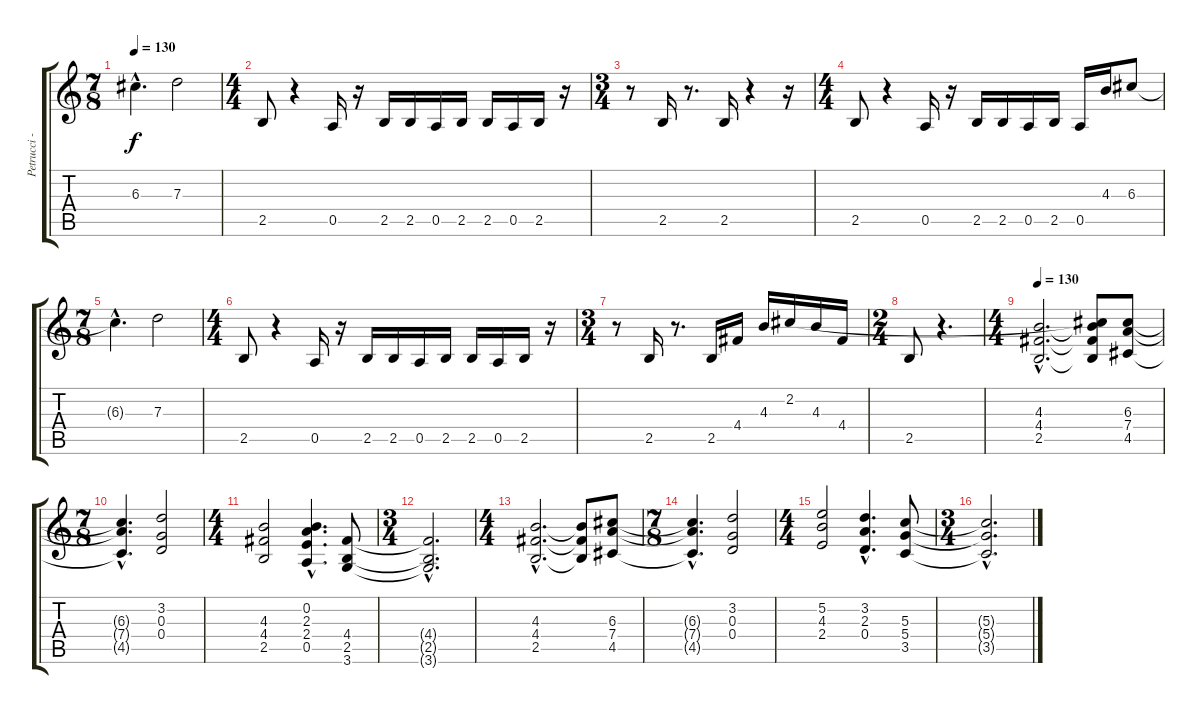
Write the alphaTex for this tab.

\track ("Petrucci - Overdriven Guitar" "Petrucci -") {instrument distortionguitar}
\staff {score tabs}
\tuning (E4 B3 G3 D3 A2 E2) {hide}
\ts (7 8)
\tempo 130
\clef g2
\ks c
6.3{hac t}.4{d dy f} 7.3.2 |
\ts (4 4)
2.5.8 r.4 0.5.16 r.16 2.5.16 2.5.16 0.5.16 2.5.16 2.5.16 0.5.16 2.5.16 r.16 |
\ts (3 4)
r.8 2.5.16 r.8{d} 2.5.16 r.4 r.16 |
\ts (4 4)
2.5.8 r.4 0.5.16 r.16 2.5.16 2.5.16 0.5.16 2.5.16 0.5.16 4.3.16 6.3.8 |
\ts (7 8)
6.3{hac t}.4{d} 7.3.2 |
\ts (4 4)
2.5.8 r.4 0.5.16 r.16 2.5.16 2.5.16 0.5.16 2.5.16 2.5.16 0.5.16 2.5.16 r.16 |
\ts (3 4)
r.8 2.5.16 r.8{d} 2.5.16 4.4.16 4.3.16 2.2.16 4.3.16 4.4.16 |
\ts (2 4)
2.5.8 r.4{d} |
\ts (4 4)
\tempo 130
(4.3{hac} 4.4{hac} 2.5{hac}).2{d} (2.2{t} 4.3{t} 4.4{t} 2.5{t}).8 (6.3 7.4 4.5).8 |
\ts (7 8)
(6.3{hac t} 7.4{hac t} 4.5{hac t}).4{d} (3.2 0.3 0.4).2 |
\ts (4 4)
(4.3 4.4 2.5).2 (0.2{hac} 2.3{hac} 2.4{hac} 0.5{hac}).4{d} (4.4 2.5 3.6).8 |
\ts (3 4)
(4.4{hac t} 2.5{hac t} 3.6{hac t}).2{d} |
\ts (4 4)
(4.3{hac} 4.4{hac} 2.5{hac}).2{d} (4.3{t} 4.4{t} 2.5{t}).8 (6.3 7.4 4.5).8 |
\ts (7 8)
(6.3{hac t} 7.4{hac t} 4.5{hac t}).4{d} (3.2 0.3 0.4).2 |
\ts (4 4)
(5.2 4.3 2.4).2 (3.2{hac} 2.3{hac} 0.4{hac}).4{d} (5.3 5.4 3.5).8 |
\ts (3 4)
(5.3{hac t} 5.4{hac t} 3.5{hac t}).2{d}
